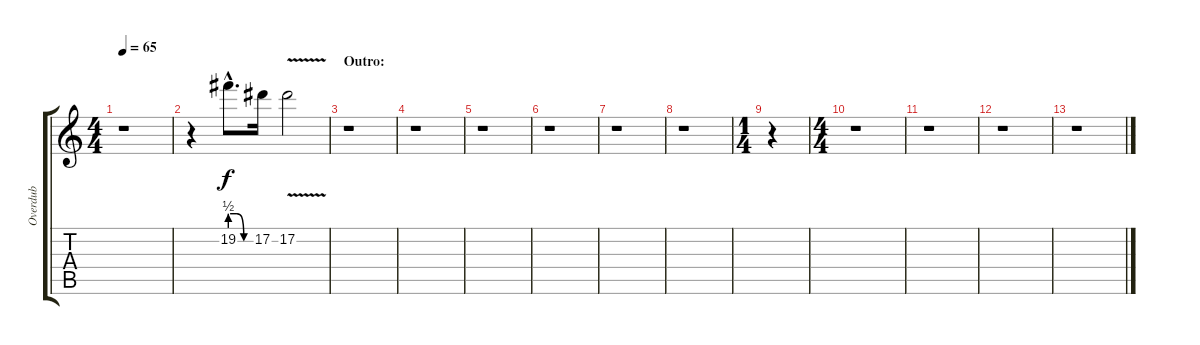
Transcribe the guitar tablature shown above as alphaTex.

\track ("Overdub" "Overdub") {instrument distortionguitar}
\staff {score tabs}
\tuning (Eb4 Bb3 Gb3 Db3 Ab2 Eb2) {hide}
\ts (4 4)
\tempo 65
\clef g2
\ks c
r.1{dy f} |
r.4 19.2{be (custom 0 2 20 2 40 0 60 0) hac}.8{d} 17.2.16 17.2{v}.2 |
\section ("" "Outro:")
r.1 |
r.1 |
r.1 |
r.1 |
r.1 |
r.1 |
\ts (1 4)
r.4 |
\ts (4 4)
r.1 |
r.1 |
r.1 |
r.1
